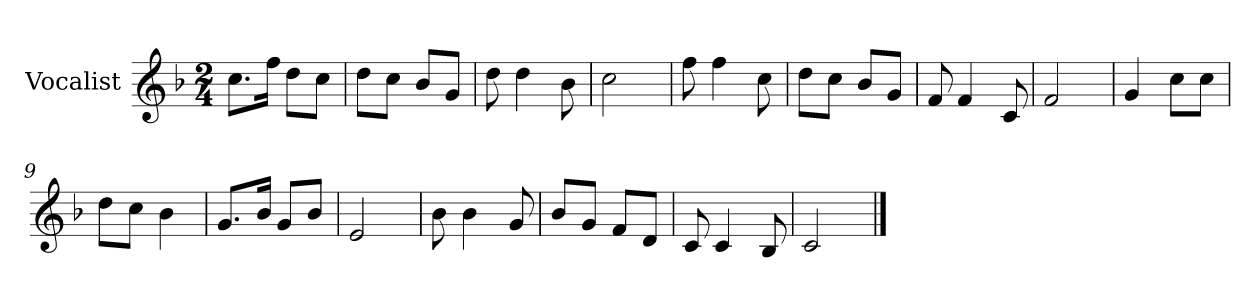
**kern
*part1
*staff1
*I"Vocalist
*k[b-]
*F:
*M2/4
=
8.ccL
16ffJk
8ddL
8ccJ
=1
8ddL
8ccJ
8b-L
8gJ
=2
8dd
4dd
8b-
=3
2cc
=4
8ff
4ff
8cc
=5
8ddL
8ccJ
8b-L
8gJ
=6
8f
4f
8c
=7
2f
=8
4g
8ccL
8ccJ
=9
8ddL
8ccJ
4b-
=10
8.gL
16b-Jk
8gL
8b-J
=11
2e
=12
8b-
4b-
8g
=13
8b-L
8gJ
8fL
8dJ
=14
8c
4c
8B-
=15
2c
==
*-
